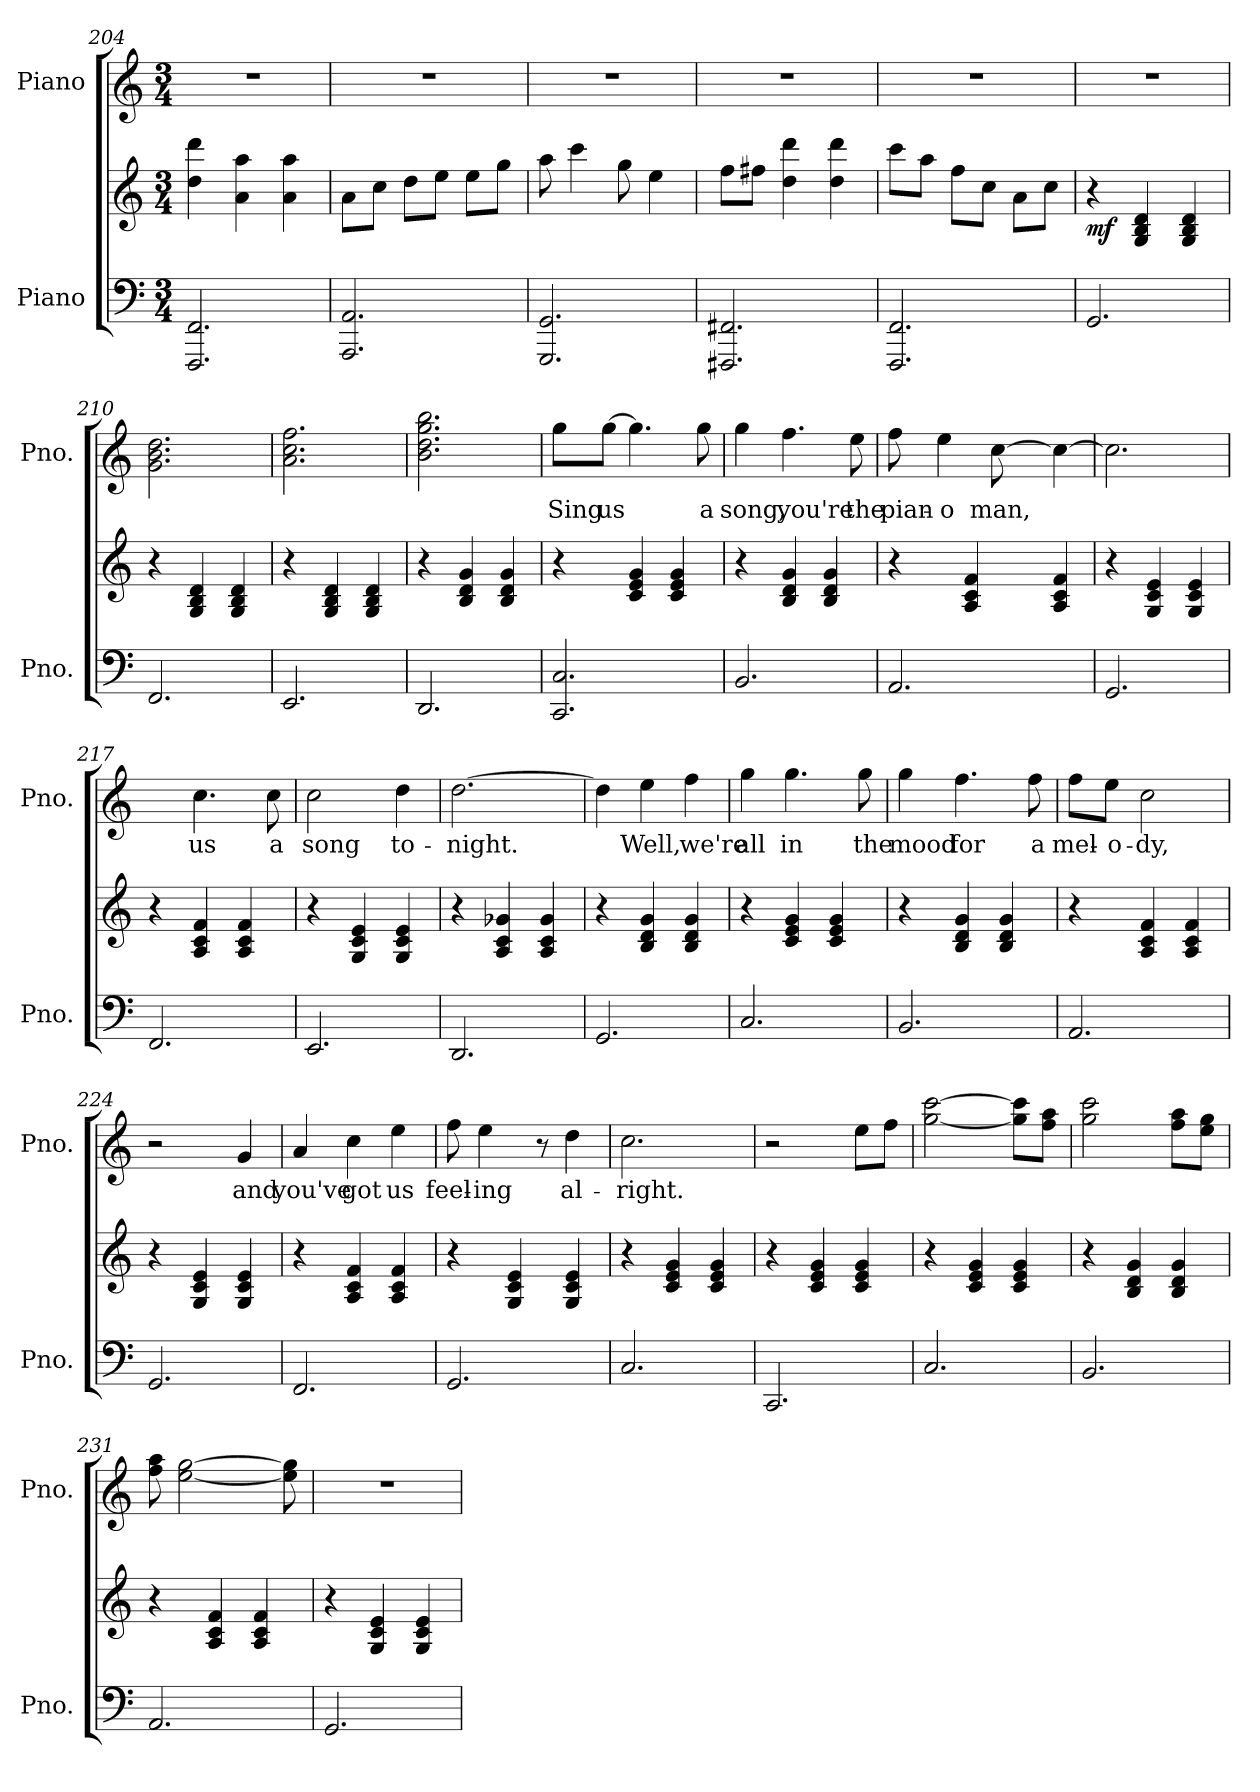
**kern	**kern	**dynam	**kern	**text
*part2	*part2	*part2	*part1	*part1
*staff3	*staff2	*staff2/3	*staff1	*staff1
*I"Piano	*	*	*I"Piano	*
*I'Pno.	*	*	*I'Pno.	*
*clefF4	*clefG2	*	*clefG2	*
*k[]	*k[]	*	*k[]	*
*M3/4	*M3/4	*	*M3/4	*
=204	=204	=204	=204	=204
2.FFF/ 2.FF/	4dd\ 4ddd\	.	2.r	.
.	4a\ 4aa\	.	.	.
.	4a\ 4aa\	.	.	.
=205	=205	=205	=205	=205
2.AAA/ 2.AA/	8a\L	.	2.r	.
.	8cc\J	.	.	.
.	8dd\L	.	.	.
.	8ee\J	.	.	.
.	8ee\L	.	.	.
.	8gg\J	.	.	.
=206	=206	=206	=206	=206
2.GGG/ 2.GG/	8aa\	.	2.r	.
.	4ccc\	.	.	.
.	8gg\	.	.	.
.	4ee\	.	.	.
=207	=207	=207	=207	=207
2.FFF#X/ 2.FF#X/	8ff\L	.	2.r	.
.	8ff#X\J	.	.	.
.	4dd\ 4ddd\	.	.	.
.	4dd\ 4ddd\	.	.	.
!!LO:LB:g=z
=208	=208	=208	=208	=208
2.FFF/ 2.FF/	8ccc\L	.	2.r	.
.	8aa\J	.	.	.
.	8ff\L	.	.	.
.	8cc\J	.	.	.
.	8a\L	.	.	.
.	8cc\J	.	.	.
=209	=209	=209	=209	=209
!	!	!LO:DY:b	!	!
2.GG/	4r	mf	2.r	.
.	4G/ 4B/ 4d/	.	.	.
.	4G/ 4B/ 4d/	.	.	.
=210	=210	=210	=210	=210
2.FF/	4r	.	2.g\ 2.b\ 2.dd\	.
.	4G/ 4B/ 4d/	.	.	.
.	4G/ 4B/ 4d/	.	.	.
=211	=211	=211	=211	=211
2.EE/	4r	.	2.a\ 2.cc\ 2.ff\	.
.	4G/ 4B/ 4d/	.	.	.
.	4G/ 4B/ 4d/	.	.	.
=212	=212	=212	=212	=212
2.DD/	4r	.	2.b\ 2.dd\ 2.gg\ 2.bb\	.
.	4B/ 4d/ 4g/	.	.	.
.	4B/ 4d/ 4g/	.	.	.
=213	=213	=213	=213	=213
2.CC/ 2.C/	4r	.	8gg\L	Sing
.	.	.	[8gg\J	us
.	4c/ 4e/ 4g/	.	4.gg\]	.
.	4c/ 4e/ 4g/	.	.	.
.	.	.	8gg\	a
=214	=214	=214	=214	=214
2.BB/	4r	.	4gg\	song,
.	4B/ 4d/ 4g/	.	4.ff\	you're
.	4B/ 4d/ 4g/	.	.	.
.	.	.	8ee\	the
!!LO:LB:g=z
=215	=215	=215	=215	=215
2.AA/	4r	.	8ff\	pian-
.	.	.	4ee\	-o
.	4A/ 4c/ 4f/	.	.	.
.	.	.	[8cc\	man,
.	4A/ 4c/ 4f/	.	4cc\_	.
=216	=216	=216	=216	=216
2.GG/	4r	.	2.cc\]	.
.	4G/ 4c/ 4e/	.	.	.
.	4G/ 4c/ 4e/	.	.	.
=217	=217	=217	=217	=217
2.FF/	4r	.	4a/yy	sing
.	4A/ 4c/ 4f/	.	4.cc\	us
.	4A/ 4c/ 4f/	.	.	.
.	.	.	8cc\	a
=218	=218	=218	=218	=218
2.EE/	4r	.	2cc\	song
.	4G/ 4c/ 4e/	.	.	.
.	4G/ 4c/ 4e/	.	4dd\	to-
=219	=219	=219	=219	=219
2.DD/	4r	.	[2.dd\	-night.
.	4A/ 4c/ 4g-X/	.	.	.
.	4A/ 4c/ 4g-/	.	.	.
=220	=220	=220	=220	=220
2.GG/	4r	.	4dd\]	.
.	4B/ 4d/ 4g/	.	4ee\	Well,
.	4B/ 4d/ 4g/	.	4ff\	we're
=221	=221	=221	=221	=221
2.C/	4r	.	4gg\	all
.	4c/ 4e/ 4g/	.	4.gg\	in
.	4c/ 4e/ 4g/	.	.	.
.	.	.	8gg\	the
!!LO:PB:g=z
=222	=222	=222	=222	=222
2.BB/	4r	.	4gg\	mood
.	4B/ 4d/ 4g/	.	4.ff\	for
.	4B/ 4d/ 4g/	.	.	.
.	.	.	8ff\	a
=223	=223	=223	=223	=223
2.AA/	4r	.	8ff\L	mel-
.	.	.	8ee\J	-o-
.	4A/ 4c/ 4f/	.	2cc\	-dy,
.	4A/ 4c/ 4f/	.	.	.
=224	=224	=224	=224	=224
2.GG/	4r	.	2r	.
.	4G/ 4c/ 4e/	.	.	.
.	4G/ 4c/ 4e/	.	4g/	and
=225	=225	=225	=225	=225
2.FF/	4r	.	4a/	you've
.	4A/ 4c/ 4f/	.	4cc\	got
.	4A/ 4c/ 4f/	.	4ee\	us
=226	=226	=226	=226	=226
2.GG/	4r	.	8ff\	feel-
.	.	.	4ee\	-ing
.	4G/ 4c/ 4e/	.	.	.
.	.	.	8r	.
.	4G/ 4c/ 4e/	.	4dd\	al-
=227	=227	=227	=227	=227
2.C/	4r	.	2.cc\	-right.
.	4c/ 4e/ 4g/	.	.	.
.	4c/ 4e/ 4g/	.	.	.
=228	=228	=228	=228	=228
2.CC/	4r	.	2r	.
.	4c/ 4e/ 4g/	.	.	.
.	4c/ 4e/ 4g/	.	8ee\L	.
.	.	.	8ff\J	.
!!LO:LB:g=z
=229	=229	=229	=229	=229
2.C/	4r	.	[2gg\ [2ccc\	.
.	4c/ 4e/ 4g/	.	.	.
.	4c/ 4e/ 4g/	.	8gg\] 8ccc\]L	.
.	.	.	8ff\ 8aa\J	.
=230	=230	=230	=230	=230
2.BB/	4r	.	2gg\ 2ccc\	.
.	4B/ 4d/ 4g/	.	.	.
.	4B/ 4d/ 4g/	.	8ff\ 8aa\L	.
.	.	.	8ee\ 8gg\J	.
=231	=231	=231	=231	=231
2.AA/	4r	.	8ff\ 8aa\	.
.	.	.	[2ee\ [2gg\	.
.	4A/ 4c/ 4f/	.	.	.
.	4A/ 4c/ 4f/	.	.	.
.	.	.	8ee\] 8gg\]	.
=232	=232	=232	=232	=232
2.GG/	4r	.	2.r	.
.	4G/ 4c/ 4e/	.	.	.
.	4G/ 4c/ 4e/	.	.	.
=	=	=	=	=
*-	*-	*-	*-	*-
